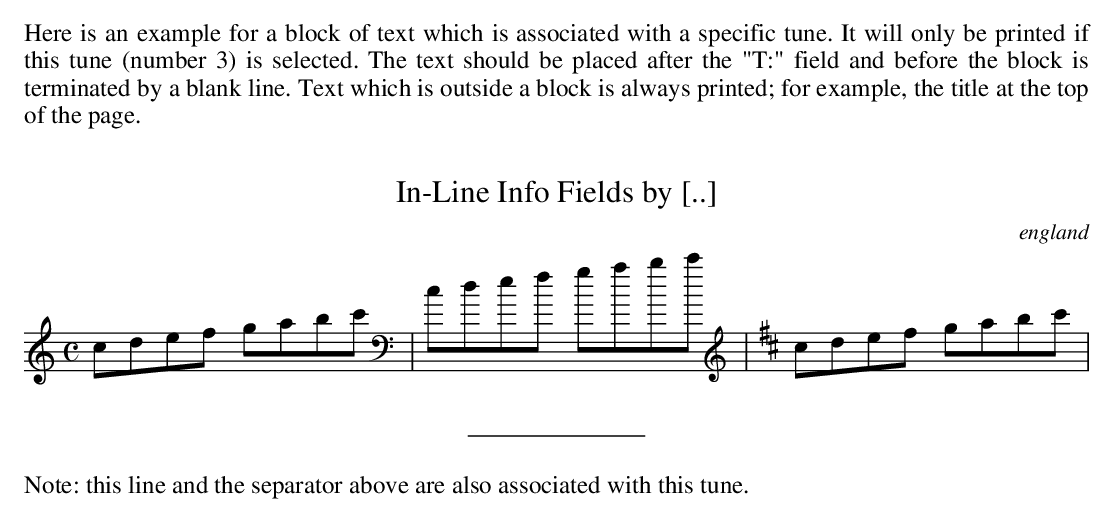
X:1
T:In-Line Info Fields by [..]
O:england
%%begintext align
Here is an example for a block of text which is associated with a specific
tune. It will only be printed if this tune (number 3) is selected.
The text should be placed after the "T:" field and before the
block is terminated by a blank line.
Text which is outside a block is
always printed; for example, the title at the top of the page.
%%endtext
M:C
L: 1/8
K:C
cdef gabc' [K:bass] | cdef gabc' [K:D treble] | cdef gabc' |
